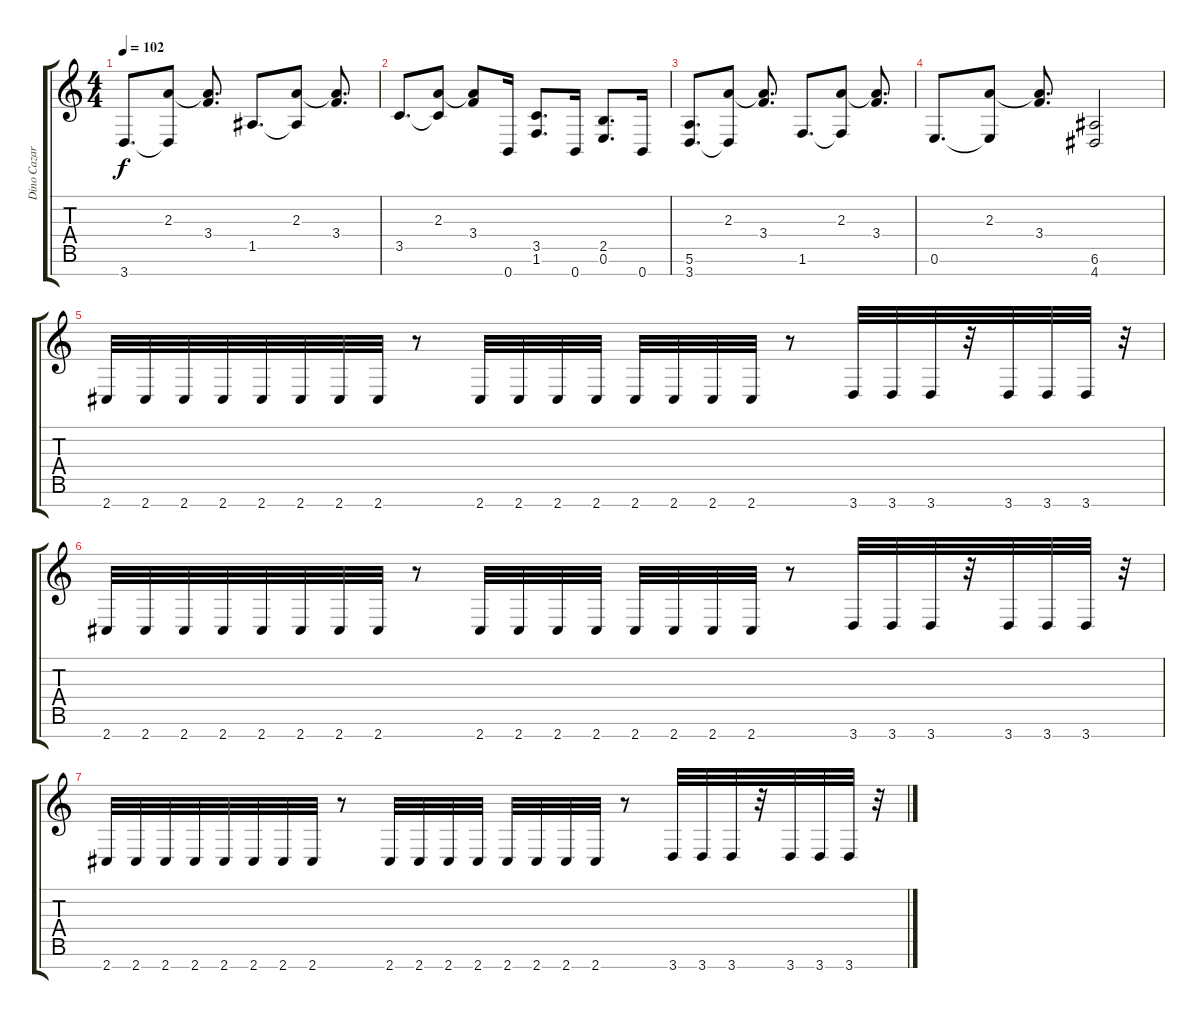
\track ("Dino Cazares" "Dino Cazar") {instrument distortionguitar}
\staff {score tabs}
\tuning (E4 B3 G3 D3 A2 E2 B1) {hide}
\ts (4 4)
\tempo 102
\clef g2
\ks c
3.7.8{d dy f} (2.3 3.7{t}).8 (2.3{t} 3.4).8{d} 1.5.8{d} (2.3 1.5{t}).8 (2.3{t} 3.4).8{d} |
3.5.8{d} (2.3 3.5{t}).8 (2.3{t} 3.4).8 0.7.16 (3.5 1.6).8{d} 0.7.16 (2.5 0.6).8{d} 0.7.16 |
(5.6 3.7).8{d} (2.3 3.7{t}).8 (2.3{t} 3.4).8{d} 1.6.8{d} (2.3 1.6{t}).8 (2.3{t} 3.4).8{d} |
0.6.8{d} (2.3 0.6{t}).8 (2.3{t} 3.4).8{d} (6.6 4.7).2 |
2.7.32{balance 2} 2.7.32 2.7.32 2.7.32 2.7.32 2.7.32 2.7.32 2.7.32 r.8 2.7.32 2.7.32 2.7.32 2.7.32 2.7.32 2.7.32 2.7.32 2.7.32 r.8 3.7.32 3.7.32 3.7.32 r.32 3.7.32 3.7.32 3.7.32 r.32 |
2.7.32 2.7.32 2.7.32 2.7.32 2.7.32 2.7.32 2.7.32 2.7.32 r.8 2.7.32 2.7.32 2.7.32 2.7.32 2.7.32 2.7.32 2.7.32 2.7.32 r.8 3.7.32 3.7.32 3.7.32 r.32 3.7.32 3.7.32 3.7.32 r.32 |
2.7.32 2.7.32 2.7.32 2.7.32 2.7.32 2.7.32 2.7.32 2.7.32 r.8 2.7.32 2.7.32 2.7.32 2.7.32 2.7.32 2.7.32 2.7.32 2.7.32 r.8 3.7.32 3.7.32 3.7.32 r.32 3.7.32 3.7.32 3.7.32 r.32
